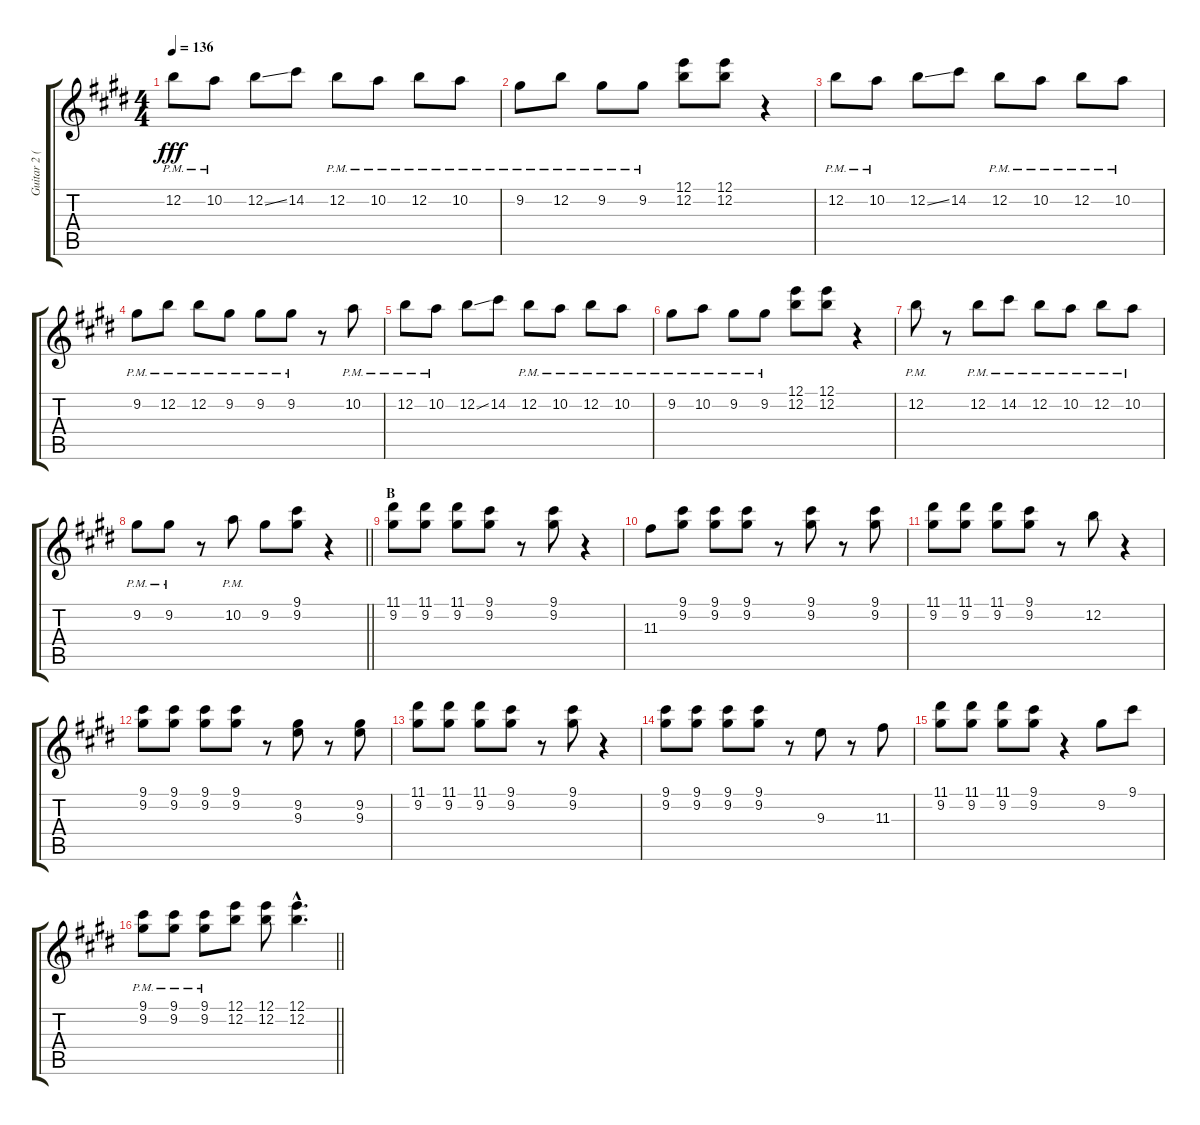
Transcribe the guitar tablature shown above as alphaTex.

\track ("Guitar 2 (MK)" "Guitar 2 (") {instrument electricguitarclean}
\staff {score tabs}
\tuning (E4 B3 G3 D3 A2 E2) {hide}
\ts (4 4)
\tempo 136
\clef g2
\ks e
12.2{pm}.8{dy fff} 10.2{pm}.8 12.2{ss}.8 14.2.8 12.2{pm}.8 10.2{pm}.8 12.2{pm}.8 10.2{pm}.8 |
9.2{pm}.8 12.2{pm}.8 9.2{pm}.8 9.2{pm}.8 (12.1 12.2).8 (12.1 12.2).8 r.4 |
12.2{pm}.8 10.2{pm}.8 12.2{ss}.8 14.2.8 12.2{pm}.8 10.2{pm}.8 12.2{pm}.8 10.2{pm}.8 |
9.2{pm}.8 12.2{pm}.8 12.2{pm}.8 9.2{pm}.8 9.2{pm}.8 9.2{pm}.8 r.8 10.2{pm}.8 |
12.2{pm}.8 10.2{pm}.8 12.2{ss}.8 14.2.8 12.2{pm}.8 10.2{pm}.8 12.2{pm}.8 10.2{pm}.8 |
9.2{pm}.8 10.2{pm}.8 9.2{pm}.8 9.2{pm}.8 (12.1 12.2).8 (12.1 12.2).8 r.4 |
12.2{pm}.8 r.8 12.2{pm}.8 14.2{pm}.8 12.2{pm}.8 10.2{pm}.8 12.2{pm}.8 10.2{pm}.8 |
\barLineRight lightlight
9.2{pm}.8 9.2{pm}.8 r.8 10.2{pm}.8 9.2.8 (9.1 9.2).8 r.4 |
\section ("" "B")
(11.1 9.2).8 (11.1 9.2).8 (11.1 9.2).8 (9.1 9.2).8 r.8 (9.1 9.2).8 r.4 |
11.3.8 (9.1 9.2).8 (9.1 9.2).8 (9.1 9.2).8 r.8 (9.1 9.2).8 r.8 (9.1 9.2).8 |
(11.1 9.2).8 (11.1 9.2).8 (11.1 9.2).8 (9.1 9.2).8 r.8 12.2.8 r.4 |
(9.1 9.2).8 (9.1 9.2).8 (9.1 9.2).8 (9.1 9.2).8 r.8 (9.2 9.3).8 r.8 (9.2 9.3).8 |
(11.1 9.2).8 (11.1 9.2).8 (11.1 9.2).8 (9.1 9.2).8 r.8 (9.1 9.2).8 r.4 |
(9.1 9.2).8 (9.1 9.2).8 (9.1 9.2).8 (9.1 9.2).8 r.8 9.3.8 r.8 11.3.8 |
(11.1 9.2).8 (11.1 9.2).8 (11.1 9.2).8 (9.1 9.2).8 r.4 9.2.8 9.1.8 |
\barLineRight lightlight
(9.1{pm} 9.2{pm}).8 (9.1{pm} 9.2{pm}).8 (9.1{pm} 9.2{pm}).8 (12.1 12.2).8 (12.1 12.2).8 (12.1{hac} 12.2{hac}).4{d}
